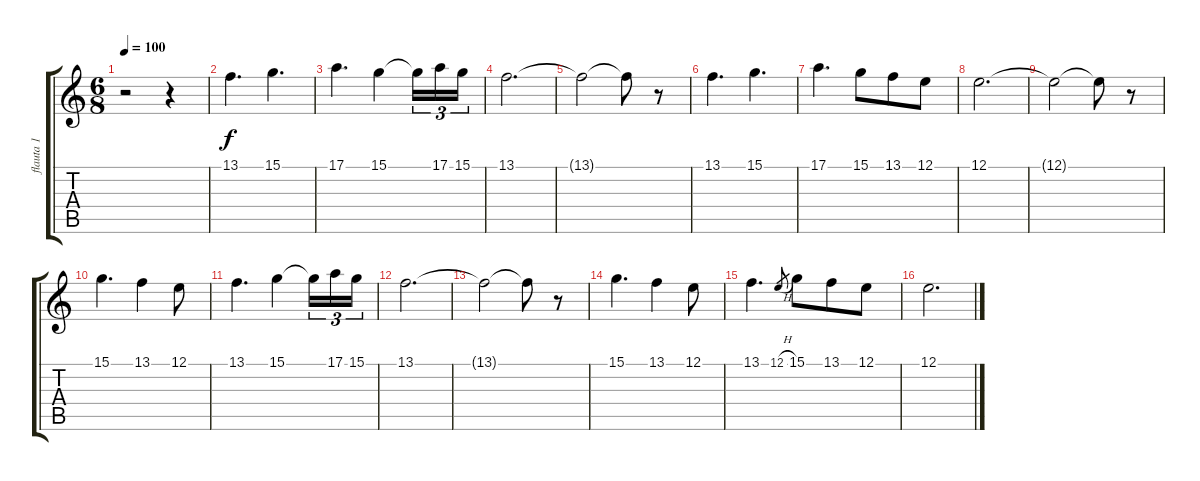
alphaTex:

\track ("flauta 1" "flauta 1") {instrument piccolo}
\staff {score tabs}
\tuning (E4 B3 G3 D3 A2 E2) {hide}
\ts (6 8)
\tempo 100
\clef g2
\ks c
r.2{dy f} r.4 |
13.1.4{d} 15.1.4{d} |
17.1.4{d} 15.1.4 15.1{t}.16{tu (3 2)} 17.1.16{tu (3 2)} 15.1.16{tu (3 2)} |
13.1.2{d} |
13.1{t}.2 13.1{t}.8 r.8 |
13.1.4{d} 15.1.4{d} |
17.1.4{d} 15.1.8 13.1.8 12.1.8 |
12.1.2{d} |
12.1{t}.2 12.1{t}.8 r.8 |
15.1.4{d} 13.1.4 12.1.8 |
13.1.4{d} 15.1.4 15.1{t}.16{tu (3 2)} 17.1.16{tu (3 2)} 15.1.16{tu (3 2)} |
13.1.2{d} |
13.1{t}.2 13.1{t}.8 r.8 |
15.1.4{d} 13.1.4 12.1.8 |
13.1.4{d} 12.1{h}.8{gr} 15.1.8 13.1.8 12.1.8 |
12.1.2{d}
